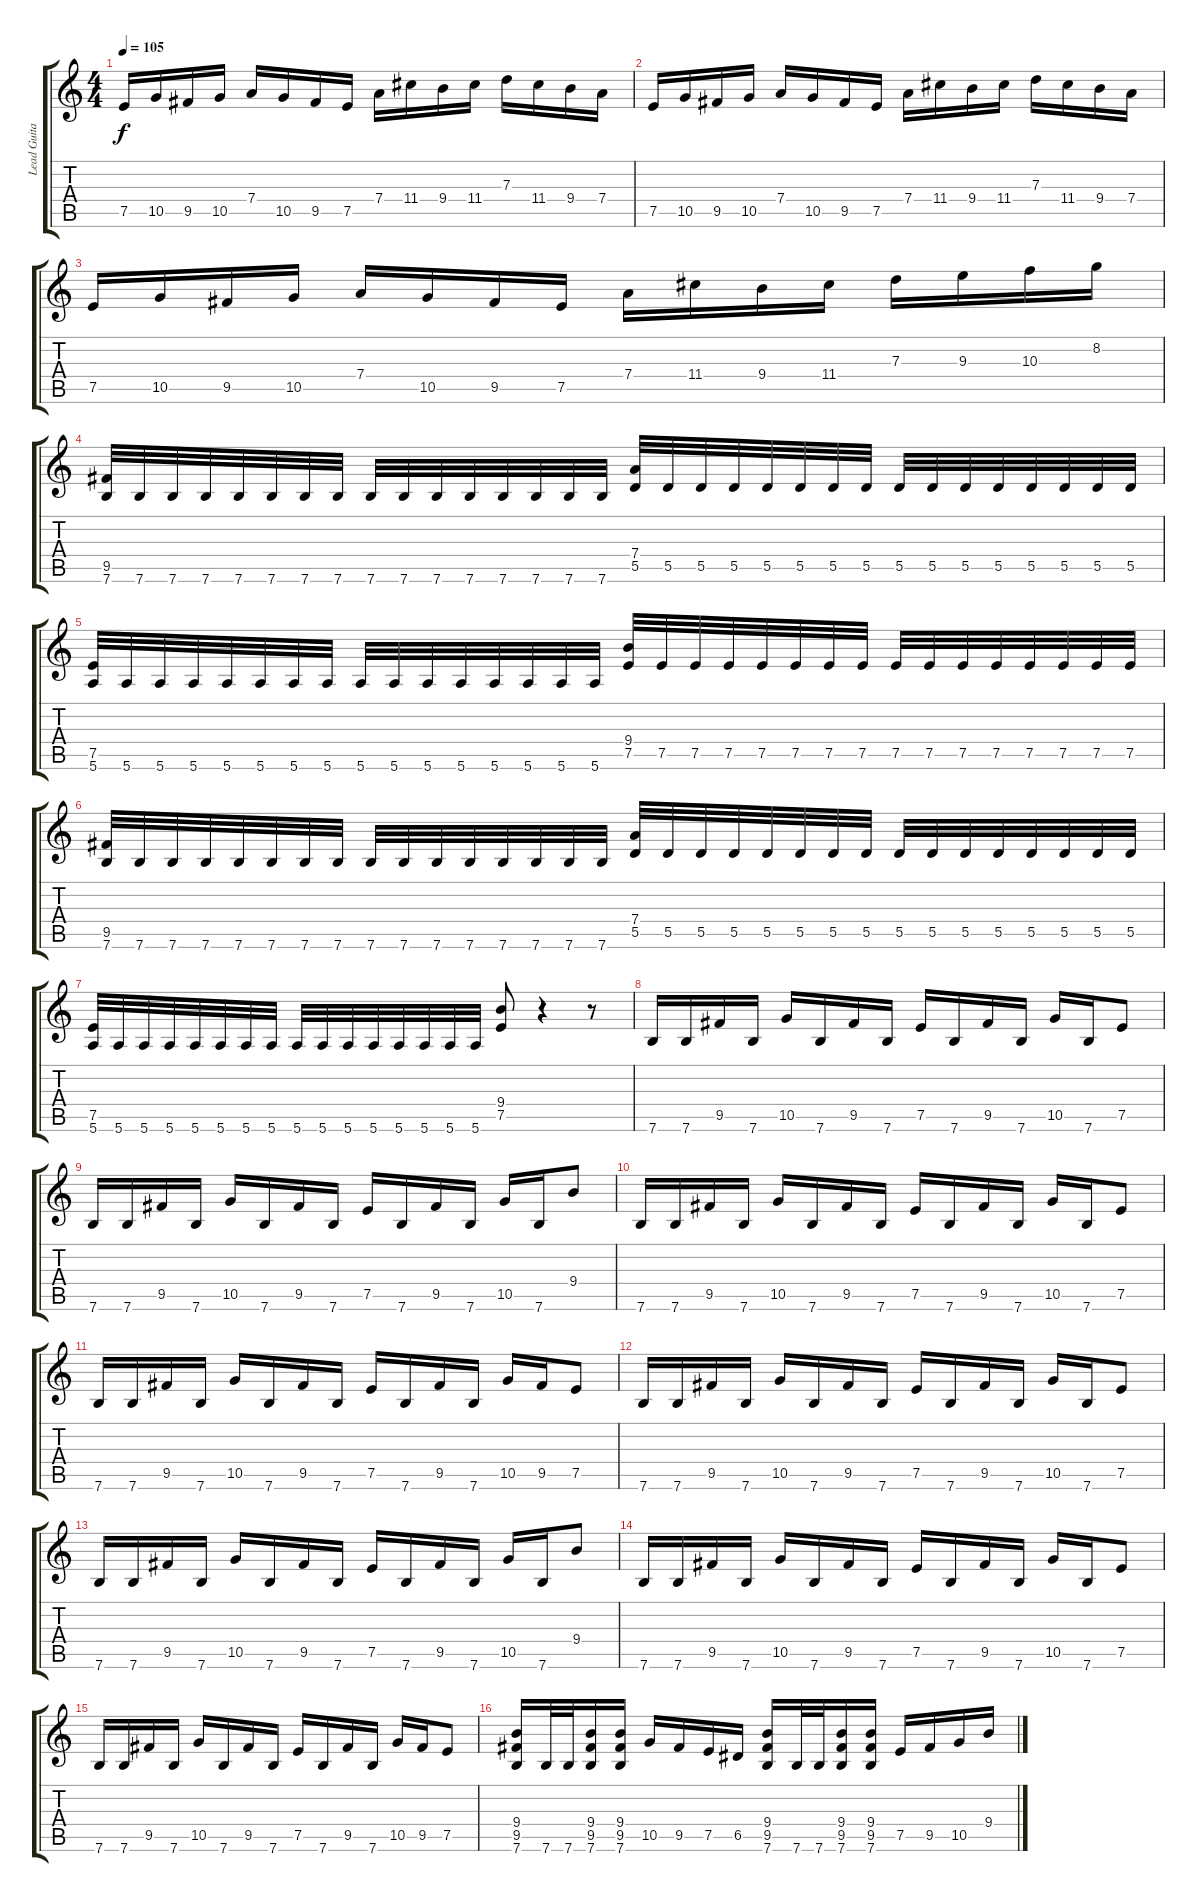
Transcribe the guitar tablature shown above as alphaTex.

\track ("Lead Guitar" "Lead Guita") {instrument distortionguitar}
\staff {score tabs}
\tuning (E4 B3 G3 D3 A2 E2) {hide}
\ts (4 4)
\tempo 105
\clef g2
\ks c
7.5.16{dy f} 10.5.16 9.5.16 10.5.16 7.4.16 10.5.16 9.5.16 7.5.16 7.4.16 11.4.16 9.4.16 11.4.16 7.3.16 11.4.16 9.4.16 7.4.16 |
7.5.16 10.5.16 9.5.16 10.5.16 7.4.16 10.5.16 9.5.16 7.5.16 7.4.16 11.4.16 9.4.16 11.4.16 7.3.16 11.4.16 9.4.16 7.4.16 |
7.5.16 10.5.16 9.5.16 10.5.16 7.4.16 10.5.16 9.5.16 7.5.16 7.4.16 11.4.16 9.4.16 11.4.16 7.3.16 9.3.16 10.3.16 8.2.16 |
(9.5 7.6).32 7.6.32 7.6.32 7.6.32 7.6.32 7.6.32 7.6.32 7.6.32 7.6.32 7.6.32 7.6.32 7.6.32 7.6.32 7.6.32 7.6.32 7.6.32 (7.4 5.5).32 5.5.32 5.5.32 5.5.32 5.5.32 5.5.32 5.5.32 5.5.32 5.5.32 5.5.32 5.5.32 5.5.32 5.5.32 5.5.32 5.5.32 5.5.32 |
(7.5 5.6).32 5.6.32 5.6.32 5.6.32 5.6.32 5.6.32 5.6.32 5.6.32 5.6.32 5.6.32 5.6.32 5.6.32 5.6.32 5.6.32 5.6.32 5.6.32 (9.4 7.5).32 7.5.32 7.5.32 7.5.32 7.5.32 7.5.32 7.5.32 7.5.32 7.5.32 7.5.32 7.5.32 7.5.32 7.5.32 7.5.32 7.5.32 7.5.32 |
(9.5 7.6).32 7.6.32 7.6.32 7.6.32 7.6.32 7.6.32 7.6.32 7.6.32 7.6.32 7.6.32 7.6.32 7.6.32 7.6.32 7.6.32 7.6.32 7.6.32 (7.4 5.5).32 5.5.32 5.5.32 5.5.32 5.5.32 5.5.32 5.5.32 5.5.32 5.5.32 5.5.32 5.5.32 5.5.32 5.5.32 5.5.32 5.5.32 5.5.32 |
(7.5 5.6).32 5.6.32 5.6.32 5.6.32 5.6.32 5.6.32 5.6.32 5.6.32 5.6.32 5.6.32 5.6.32 5.6.32 5.6.32 5.6.32 5.6.32 5.6.32 (9.4 7.5).8 r.4 r.8 |
7.6.16 7.6.16 9.5.16 7.6.16 10.5.16 7.6.16 9.5.16 7.6.16 7.5.16 7.6.16 9.5.16 7.6.16 10.5.16 7.6.16 7.5.8 |
7.6.16 7.6.16 9.5.16 7.6.16 10.5.16 7.6.16 9.5.16 7.6.16 7.5.16 7.6.16 9.5.16 7.6.16 10.5.16 7.6.16 9.4.8 |
7.6.16 7.6.16 9.5.16 7.6.16 10.5.16 7.6.16 9.5.16 7.6.16 7.5.16 7.6.16 9.5.16 7.6.16 10.5.16 7.6.16 7.5.8 |
7.6.16 7.6.16 9.5.16 7.6.16 10.5.16 7.6.16 9.5.16 7.6.16 7.5.16 7.6.16 9.5.16 7.6.16 10.5.16 9.5.16 7.5.8 |
7.6.16 7.6.16 9.5.16 7.6.16 10.5.16 7.6.16 9.5.16 7.6.16 7.5.16 7.6.16 9.5.16 7.6.16 10.5.16 7.6.16 7.5.8 |
7.6.16 7.6.16 9.5.16 7.6.16 10.5.16 7.6.16 9.5.16 7.6.16 7.5.16 7.6.16 9.5.16 7.6.16 10.5.16 7.6.16 9.4.8 |
7.6.16 7.6.16 9.5.16 7.6.16 10.5.16 7.6.16 9.5.16 7.6.16 7.5.16 7.6.16 9.5.16 7.6.16 10.5.16 7.6.16 7.5.8 |
7.6.16 7.6.16 9.5.16 7.6.16 10.5.16 7.6.16 9.5.16 7.6.16 7.5.16 7.6.16 9.5.16 7.6.16 10.5.16 9.5.16 7.5.8 |
(9.4 9.5 7.6).16 7.6.32 7.6.32 (9.4 9.5 7.6).16 (9.4 9.5 7.6).16 10.5.16 9.5.16 7.5.16 6.5.16 (9.4 9.5 7.6).16 7.6.32 7.6.32 (9.4 9.5 7.6).16 (9.4 9.5 7.6).16 7.5.16 9.5.16 10.5.16 9.4.16
